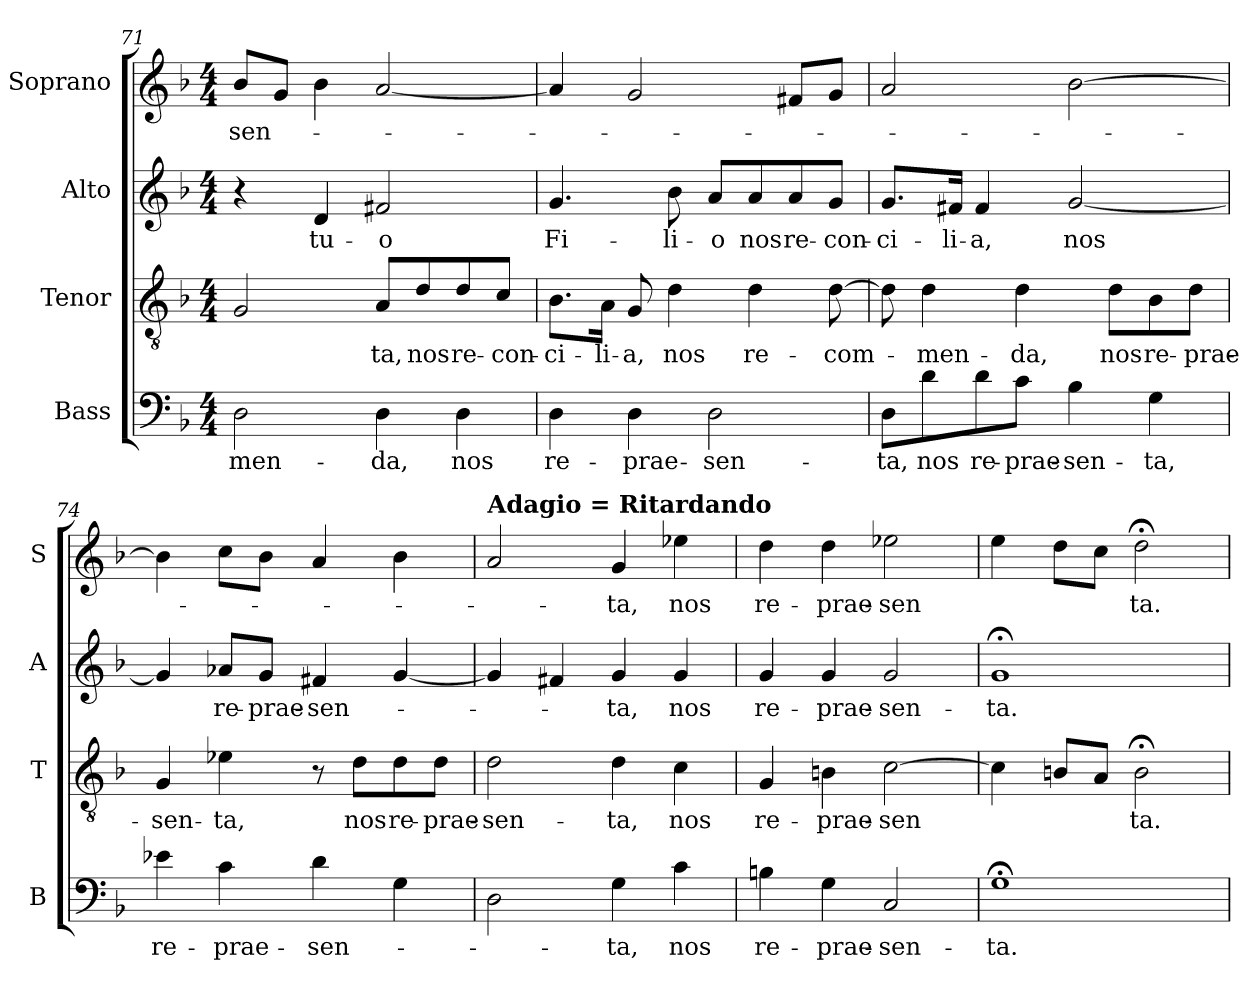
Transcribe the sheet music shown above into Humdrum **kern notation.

**kern	**text	**kern	**text	**kern	**text	**kern	**text
*part4	*part4	*part3	*part3	*part2	*part2	*part1	*part1
*staff4	*staff4	*staff3	*staff3	*staff2	*staff2	*staff1	*staff1
*I"Bass	*	*I"Tenor	*	*I"Alto	*	*I"Soprano	*
*I'B	*	*I'T	*	*I'A	*	*I'S	*
*clefF4	*	*clefGv2	*	*clefG2	*	*clefG2	*
*k[b-]	*	*k[b-]	*	*k[b-]	*	*k[b-]	*
*F:	*	*F:	*	*F:	*	*F:	*
*M4/4	*	*M4/4	*	*M4/4	*	*M4/4	*
=71	=71	=71	=71	=71	=71	=71	=71
!	!LO:LY:b	!	!	!	!	!	!LO:LY:b
2D\	-men-	2G/	.	4r	.	8b-/L	-sen-
.	.	.	.	.	.	8g/J	.
!	!	!	!	!	!LO:LY:b	!	!
.	.	.	.	4d/	tu-	4b-\	.
!	!LO:LY:b	!	!LO:LY:b	!	!LO:LY:b	!	!
4D\	-da,	8A/L	ta,	2f#X/	-o	[2a/	.
!	!	!	!LO:LY:b	!	!	!	!
.	.	8d/	nos	.	.	.	.
!	!LO:LY:b	!	!LO:LY:b	!	!	!	!
4D\	nos	8d/	re-	.	.	.	.
!	!	!	!LO:LY:b	!	!	!	!
.	.	8c/J	-con-	.	.	.	.
=72	=72	=72	=72	=72	=72	=72	=72
!	!LO:LY:b	!	!LO:LY:b	!	!LO:LY:b	!	!
4D\	re-	8.B-\L	-ci-	4.g/	Fi-	4a/]	.
!	!	!	!LO:LY:b	!	!	!	!
.	.	16A\Jk	-li-	.	.	.	.
!	!LO:LY:b	!	!LO:LY:b	!	!	!	!
4D\	-prae-	8G/	-a,	.	.	2g/	.
!	!	!	!LO:LY:b	!	!LO:LY:b	!	!
.	.	4d\	nos	8b-\	-li-	.	.
!	!LO:LY:b	!	!	!	!LO:LY:b	!	!
2D\	-sen-	.	.	8a/L	-o	.	.
!	!	!	!LO:LY:b	!	!LO:LY:b	!	!
.	.	4d\	re-	8a/	nos	.	.
!	!	!	!	!	!LO:LY:b	!	!
.	.	.	.	8a/	re-	8f#X/L	.
!	!	!	!LO:LY:b	!	!LO:LY:b	!	!
.	.	[8d\	-com-	8g/J	-con-	8g/J	.
=73	=73	=73	=73	=73	=73	=73	=73
!	!LO:LY:b	!	!	!	!LO:LY:b	!	!
8D\L	-ta,	8d\]	.	8.g/L	-ci-	2a/	.
!	!LO:LY:b	!	!LO:LY:b	!	!	!	!
8d\	nos	4d\	-men-	.	.	.	.
!	!	!	!	!	!LO:LY:b	!	!
.	.	.	.	16f#X/Jk	-li-	.	.
!	!LO:LY:b	!	!	!	!LO:LY:b	!	!
8d\	re-	.	.	4f#/	-a,	.	.
!	!LO:LY:b	!	!LO:LY:b	!	!	!	!
8c\J	-prae-	4d\	-da,	.	.	.	.
!	!LO:LY:b	!	!	!	!LO:LY:b	!	!
4B-\	-sen-	.	.	[2g/	nos	[2b-\	.
!	!	!	!LO:LY:b	!	!	!	!
.	.	8d\L	nos	.	.	.	.
!	!LO:LY:b	!	!LO:LY:b	!	!	!	!
4G\	-ta,	8B-\	re-	.	.	.	.
!	!	!	!LO:LY:b	!	!	!	!
.	.	8d\J	-prae-	.	.	.	.
!!LO:LB:g=z
=74	=74	=74	=74	=74	=74	=74	=74
!	!LO:LY:b	!	!LO:LY:b	!	!	!	!
4e-X\	re-	4G/	-sen-	4g/]	.	4b-\]	.
!	!LO:LY:b	!	!LO:LY:b	!	!LO:LY:b	!	!
4c\	-prae-	4e-X\	-ta,	8a-X/L	re-	8cc\L	.
!	!	!	!	!	!LO:LY:b	!	!
.	.	.	.	8g/J	-prae-	8b-\J	.
!	!LO:LY:b	!	!	!	!LO:LY:b	!	!
4d\	-sen-	8r	.	4f#X/	-sen-	4a/	.
!	!	!	!LO:LY:b	!	!	!	!
.	.	8d\L	nos	.	.	.	.
!	!	!	!LO:LY:b	!	!	!	!
4G\	.	8d\	re-	[4g/	.	4b-\	.
!	!	!	!LO:LY:b	!	!	!	!
.	.	8d\J	-prae-	.	.	.	.
=75	=75	=75	=75	=75	=75	=75	=75
!	!	!	!	!	!	!LO:TX:a:B:t=Adagio = Ritardando	!
!	!	!	!LO:LY:b	!	!	!	!
2D\	.	2d\	-sen-	4g/]	.	2a/	.
.	.	.	.	4f#X/	.	.	.
!	!LO:LY:b	!	!LO:LY:b	!	!LO:LY:b	!	!LO:LY:b
4G\	-ta,	4d\	-ta,	4g/	-ta,	4g/	-ta,
!	!LO:LY:b	!	!LO:LY:b	!	!LO:LY:b	!	!LO:LY:b
4c\	nos	4c\	nos	4g/	nos	4ee-X\	nos
=76	=76	=76	=76	=76	=76	=76	=76
!	!LO:LY:b	!	!LO:LY:b	!	!LO:LY:b	!	!LO:LY:b
4Bn\	re-	4G/	re-	4g/	re-	4dd\	re-
!	!LO:LY:b	!	!LO:LY:b	!	!LO:LY:b	!	!LO:LY:b
4G\	-prae-	4Bn\	-prae-	4g/	-prae-	4dd\	-prae-
!	!LO:LY:b	!	!LO:LY:b	!	!LO:LY:b	!	!LO:LY:b
2C/	-sen-	[2c\	-sen	2g/	-sen-	2ee-X\	-sen
=77	=77	=77	=77	=77	=77	=77	=77
!	!LO:LY:b	!	!	!	!LO:LY:b	!	!
1G;<	-ta.	4c\]	.	1g;<	-ta.	4ee\	.
.	.	8Bn/L	.	.	.	8dd\L	.
.	.	8A/J	.	.	.	8cc\J	.
!	!	!	!LO:LY:b	!	!	!	!LO:LY:b
.	.	2B;<\	ta.	.	.	2dd;<\	ta.
=	=	=	=	=	=	=	=
*-	*-	*-	*-	*-	*-	*-	*-
